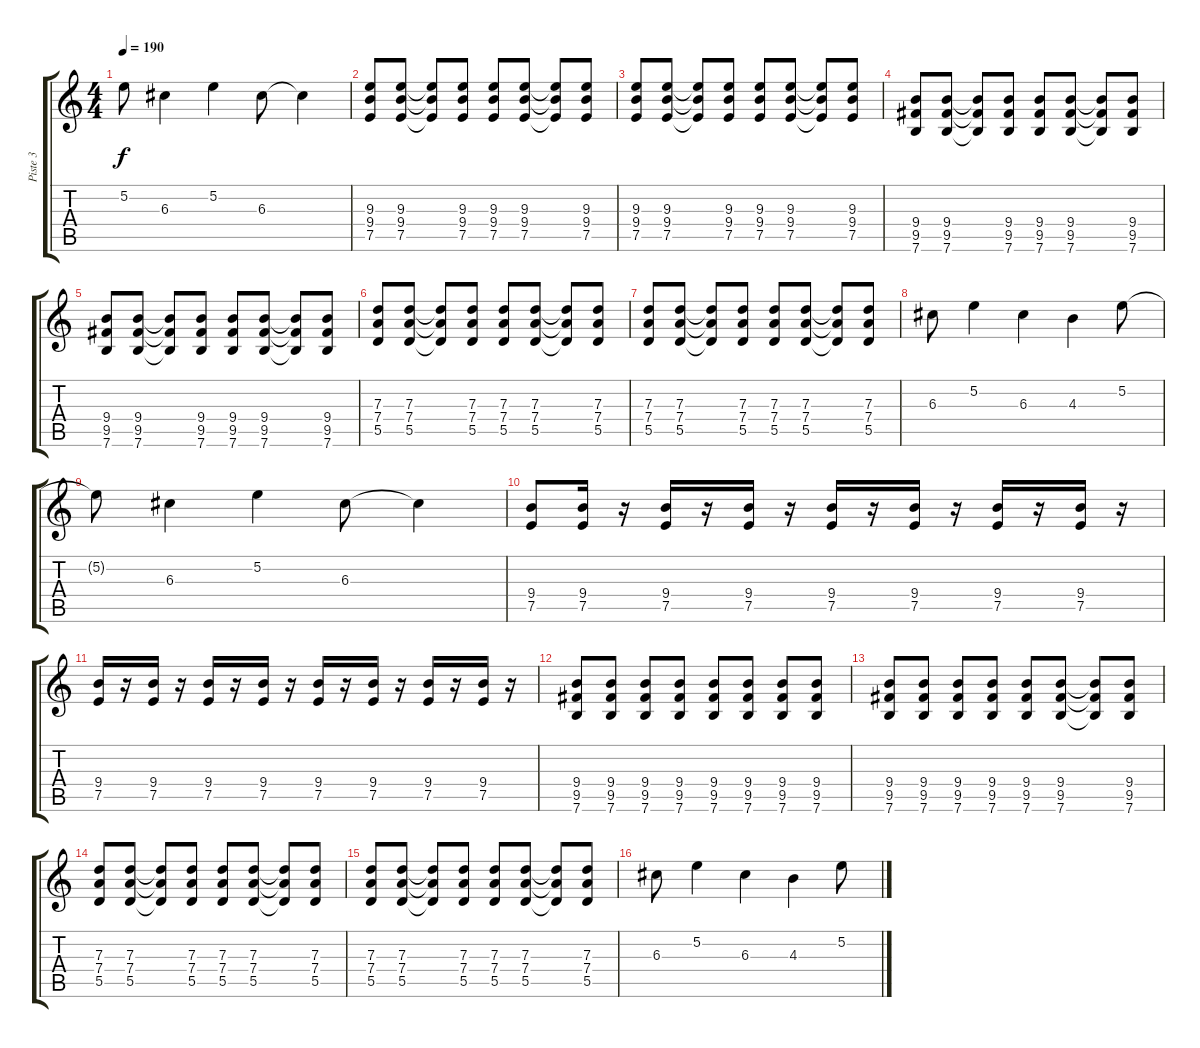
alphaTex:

\track ("Piste 3" "Piste 3") {instrument distortionguitar}
\staff {score tabs}
\tuning (E4 B3 G3 D3 A2 E2) {hide}
\ts (4 4)
\tempo 190
\clef g2
\ks c
5.2{t}.8{dy f} 6.3.4 5.2.4 6.3.8 6.3{t}.4 |
(9.3 9.4 7.5).8 (9.3 9.4 7.5).8 (9.3{t} 9.4{t} 7.5{t}).8 (9.3 9.4 7.5).8 (9.3 9.4 7.5).8 (9.3 9.4 7.5).8 (9.3{t} 9.4{t} 7.5{t}).8 (9.3 9.4 7.5).8 |
(9.3 9.4 7.5).8 (9.3 9.4 7.5).8 (9.3{t} 9.4{t} 7.5{t}).8 (9.3 9.4 7.5).8 (9.3 9.4 7.5).8 (9.3 9.4 7.5).8 (9.3{t} 9.4{t} 7.5{t}).8 (9.3 9.4 7.5).8 |
(9.4 9.5 7.6).8 (9.4 9.5 7.6).8 (9.4{t} 9.5{t} 7.6{t}).8 (9.4 9.5 7.6).8 (9.4 9.5 7.6).8 (9.4 9.5 7.6).8 (9.4{t} 9.5{t} 7.6{t}).8 (9.4 9.5 7.6).8 |
(9.4 9.5 7.6).8 (9.4 9.5 7.6).8 (9.4{t} 9.5{t} 7.6{t}).8 (9.4 9.5 7.6).8 (9.4 9.5 7.6).8 (9.4 9.5 7.6).8 (9.4{t} 9.5{t} 7.6{t}).8 (9.4 9.5 7.6).8 |
(7.3 7.4 5.5).8 (7.3 7.4 5.5).8 (7.3{t} 7.4{t} 5.5{t}).8 (7.3 7.4 5.5).8 (7.3 7.4 5.5).8 (7.3 7.4 5.5).8 (7.3{t} 7.4{t} 5.5{t}).8 (7.3 7.4 5.5).8 |
(7.3 7.4 5.5).8 (7.3 7.4 5.5).8 (7.3{t} 7.4{t} 5.5{t}).8 (7.3 7.4 5.5).8 (7.3 7.4 5.5).8 (7.3 7.4 5.5).8 (7.3{t} 7.4{t} 5.5{t}).8 (7.3 7.4 5.5).8 |
6.3.8 5.2.4 6.3.4 4.3.4 5.2.8 |
5.2{t}.8 6.3.4 5.2.4 6.3.8 6.3{t}.4 |
(9.4 7.5).8 (9.4 7.5).16 r.16 (9.4 7.5).16 r.16 (9.4 7.5).16 r.16 (9.4 7.5).16 r.16 (9.4 7.5).16 r.16 (9.4 7.5).16 r.16 (9.4 7.5).16 r.16 |
(9.4 7.5).16 r.16 (9.4 7.5).16 r.16 (9.4 7.5).16 r.16 (9.4 7.5).16 r.16 (9.4 7.5).16 r.16 (9.4 7.5).16 r.16 (9.4 7.5).16 r.16 (9.4 7.5).16 r.16 |
(9.4 9.5 7.6).8 (9.4 9.5 7.6).8 (9.4 9.5 7.6).8 (9.4 9.5 7.6).8 (9.4 9.5 7.6).8 (9.4 9.5 7.6).8 (9.4 9.5 7.6).8 (9.4 9.5 7.6).8 |
(9.4 9.5 7.6).8 (9.4 9.5 7.6).8 (9.4 9.5 7.6).8 (9.4 9.5 7.6).8 (9.4 9.5 7.6).8 (9.4 9.5 7.6).8 (9.4{t} 9.5{t} 7.6{t}).8 (9.4 9.5 7.6).8 |
(7.3 7.4 5.5).8 (7.3 7.4 5.5).8 (7.3{t} 7.4{t} 5.5{t}).8 (7.3 7.4 5.5).8 (7.3 7.4 5.5).8 (7.3 7.4 5.5).8 (7.3{t} 7.4{t} 5.5{t}).8 (7.3 7.4 5.5).8 |
(7.3 7.4 5.5).8 (7.3 7.4 5.5).8 (7.3{t} 7.4{t} 5.5{t}).8 (7.3 7.4 5.5).8 (7.3 7.4 5.5).8 (7.3 7.4 5.5).8 (7.3{t} 7.4{t} 5.5{t}).8 (7.3 7.4 5.5).8 |
6.3.8 5.2.4 6.3.4 4.3.4 5.2.8
